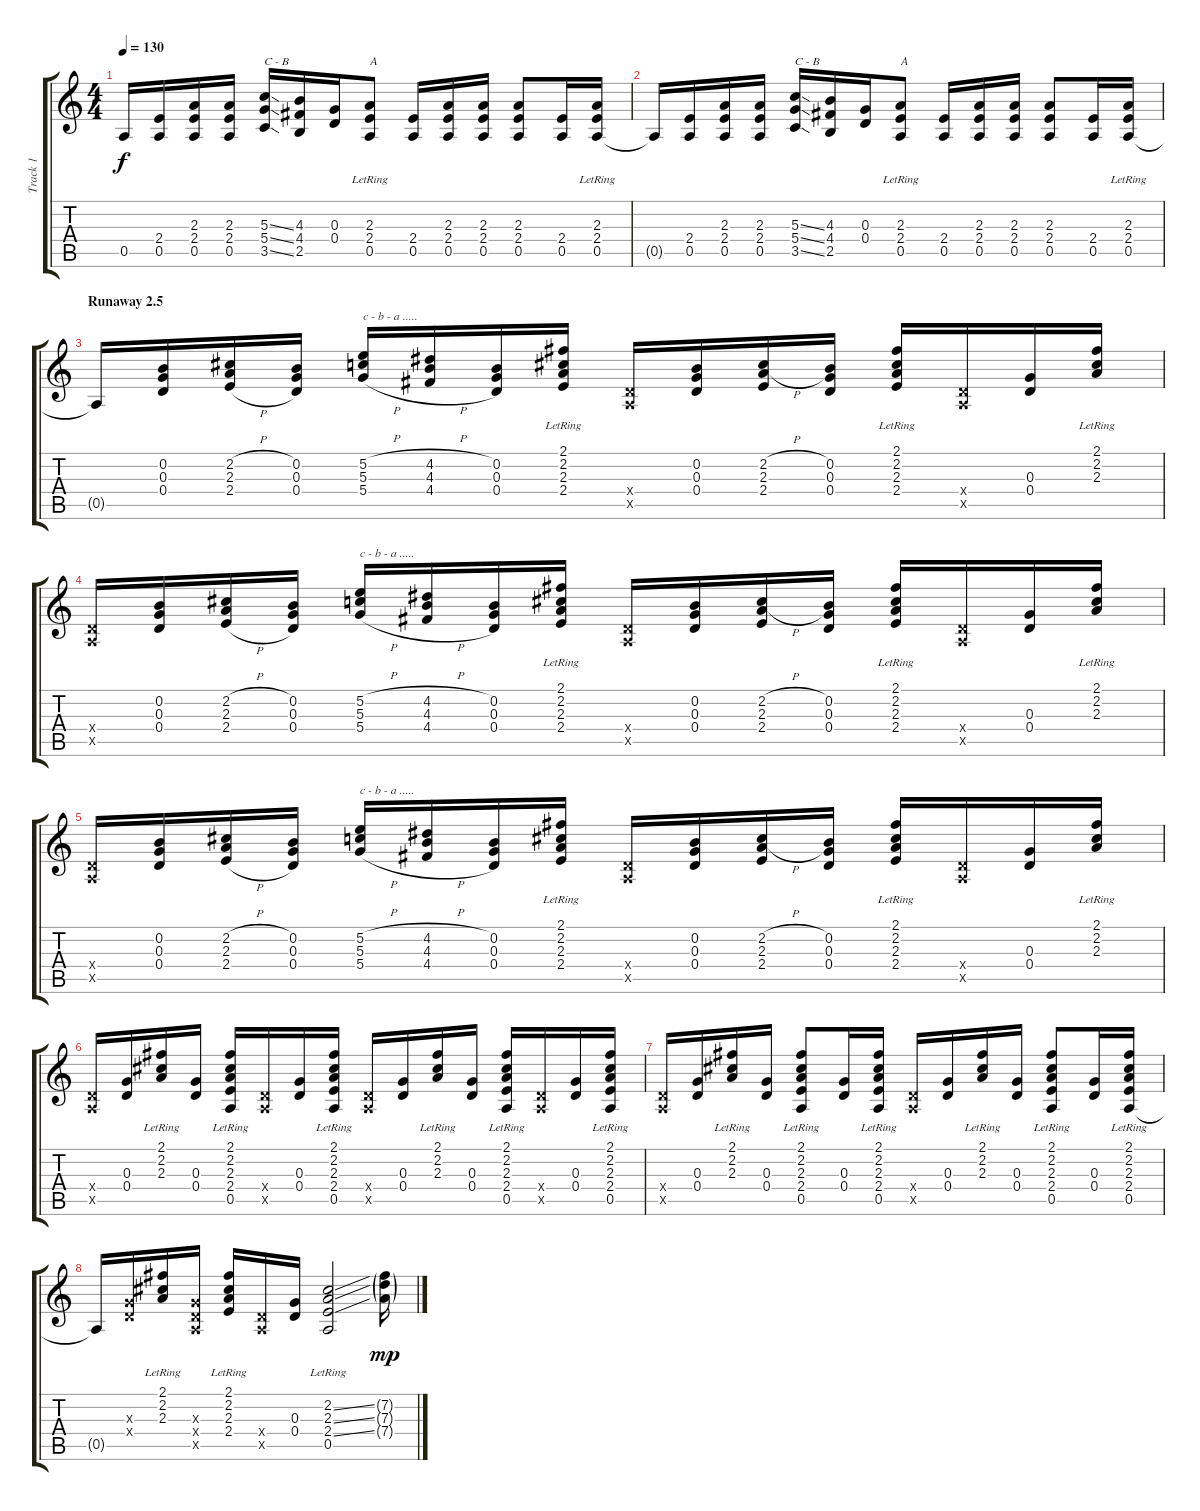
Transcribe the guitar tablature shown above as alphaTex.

\track ("Track 1" "Track 1") {instrument overdrivenguitar}
\staff {score tabs}
\tuning (E4 B3 G3 D3 A2 E2) {hide}
\ts (4 4)
\tempo 130
\clef g2
\ks c
0.5{t}.16{dy f} (2.4 0.5).16 (2.3 2.4 0.5).16 (2.3 2.4 0.5).16 (5.3{ss} 5.4{ss} 3.5{ss}).16{txt "C - B"} (4.3 4.4 2.5).16 (0.3 0.4).16 (2.3{lr} 2.4 0.5).8{txt "A"} (2.4 0.5).16 (2.3 2.4 0.5).16 (2.3 2.4 0.5).16 (2.3 2.4 0.5).8 (2.4 0.5).16 (2.3{lr} 2.4{lr} 0.5).16 |
0.5{t}.16 (2.4 0.5).16 (2.3 2.4 0.5).16 (2.3 2.4 0.5).16 (5.3{ss} 5.4{ss} 3.5{ss}).16{txt "C - B"} (4.3 4.4 2.5).16 (0.3 0.4).16 (2.3{lr} 2.4 0.5).8{txt "A"} (2.4 0.5).16 (2.3 2.4 0.5).16 (2.3 2.4 0.5).16 (2.3 2.4 0.5).8 (2.4 0.5).16 (2.3{lr} 2.4{lr} 0.5).16 |
\section ("" "Runaway 2.5")
0.5{t}.16 (0.2 0.3 0.4).16 (2.2{h} 2.3{h} 2.4{h}).16 (0.2 0.3 0.4).16 (5.2{h} 5.3{h} 5.4{h}).16{txt "c - b - a ....."} (4.2{h} 4.3{h} 4.4{h}).16 (0.2 0.3 0.4).16 (2.1 2.2{lr} 2.3{lr} 2.4).16 (0.4{x} 0.5{x}).16 (0.2 0.3 0.4).16 (2.2{h} 2.3{h} 2.4).16 (0.2 0.3 0.4).16 (2.1 2.2{lr} 2.3{lr} 2.4).16 (0.4{x} 0.5{x}).16 (0.3 0.4).16 (2.1{lr} 2.2{lr} 2.3{lr}).16 |
(0.4{x} 0.5{x}).16 (0.2 0.3 0.4).16 (2.2{h} 2.3{h} 2.4{h}).16 (0.2 0.3 0.4).16 (5.2{h} 5.3{h} 5.4{h}).16{txt "c - b - a ....."} (4.2{h} 4.3{h} 4.4{h}).16 (0.2 0.3 0.4).16 (2.1 2.2{lr} 2.3{lr} 2.4).16 (0.4{x} 0.5{x}).16 (0.2 0.3 0.4).16 (2.2{h} 2.3{h} 2.4).16 (0.2 0.3 0.4).16 (2.1 2.2{lr} 2.3{lr} 2.4).16 (0.4{x} 0.5{x}).16 (0.3 0.4).16 (2.1{lr} 2.2{lr} 2.3{lr}).16 |
(0.4{x} 0.5{x}).16 (0.2 0.3 0.4).16 (2.2{h} 2.3{h} 2.4{h}).16 (0.2 0.3 0.4).16 (5.2{h} 5.3{h} 5.4{h}).16{txt "c - b - a ....."} (4.2{h} 4.3{h} 4.4{h}).16 (0.2 0.3 0.4).16 (2.1 2.2{lr} 2.3{lr} 2.4).16 (0.4{x} 0.5{x}).16 (0.2 0.3 0.4).16 (2.2{h} 2.3{h} 2.4).16 (0.2 0.3 0.4).16 (2.1 2.2{lr} 2.3{lr} 2.4).16 (0.4{x} 0.5{x}).16 (0.3 0.4).16 (2.1{lr} 2.2{lr} 2.3{lr}).16 |
(0.4{x} 0.5{x}).16 (0.3 0.4).16 (2.1{lr} 2.2{lr} 2.3).16 (0.3 0.4).16 (2.1{lr} 2.2{lr} 2.3{lr} 2.4 0.5).16 (0.4{x} 0.5{x}).16 (0.3 0.4).16 (2.1{lr} 2.2{lr} 2.3{lr} 2.4 0.5).16 (0.4{x} 0.5{x}).16 (0.3 0.4).16 (2.1{lr} 2.2{lr} 2.3).16 (0.3 0.4).16 (2.1{lr} 2.2{lr} 2.3{lr} 2.4 0.5).16 (0.4{x} 0.5{x}).16 (0.3 0.4).16 (2.1{lr} 2.2{lr} 2.3{lr} 2.4 0.5).16 |
(0.4{x} 0.5{x}).16 (0.3 0.4).16 (2.1{lr} 2.2{lr} 2.3).16 (0.3 0.4).16 (2.1{lr} 2.2{lr} 2.3{lr} 2.4 0.5).8 (0.3 0.4).16 (2.1{lr} 2.2{lr} 2.3{lr} 2.4 0.5).16 (0.4{x} 0.5{x}).16 (0.3 0.4).16 (2.1{lr} 2.2{lr} 2.3).16 (0.3 0.4).16 (2.1{lr} 2.2{lr} 2.3{lr} 2.4 0.5).8 (0.3 0.4).16 (2.1{lr} 2.2{lr} 2.3{lr} 2.4 0.5).16 |
0.5{t}.16 (0.3{x} 0.4{x}).16 (2.1{lr} 2.2{lr} 2.3).16 (0.3{x} 0.4{x} 0.5{x}).16 (2.1{lr} 2.2{lr} 2.3{lr} 2.4).16 (0.4{x} 0.5{x}).16 (0.3 0.4).16 (2.2{ss} 2.3{ss} 2.4{ss} 0.5{lr}).2 (7.2{g} 7.3{g} 7.4{g}).16{dy mp}
